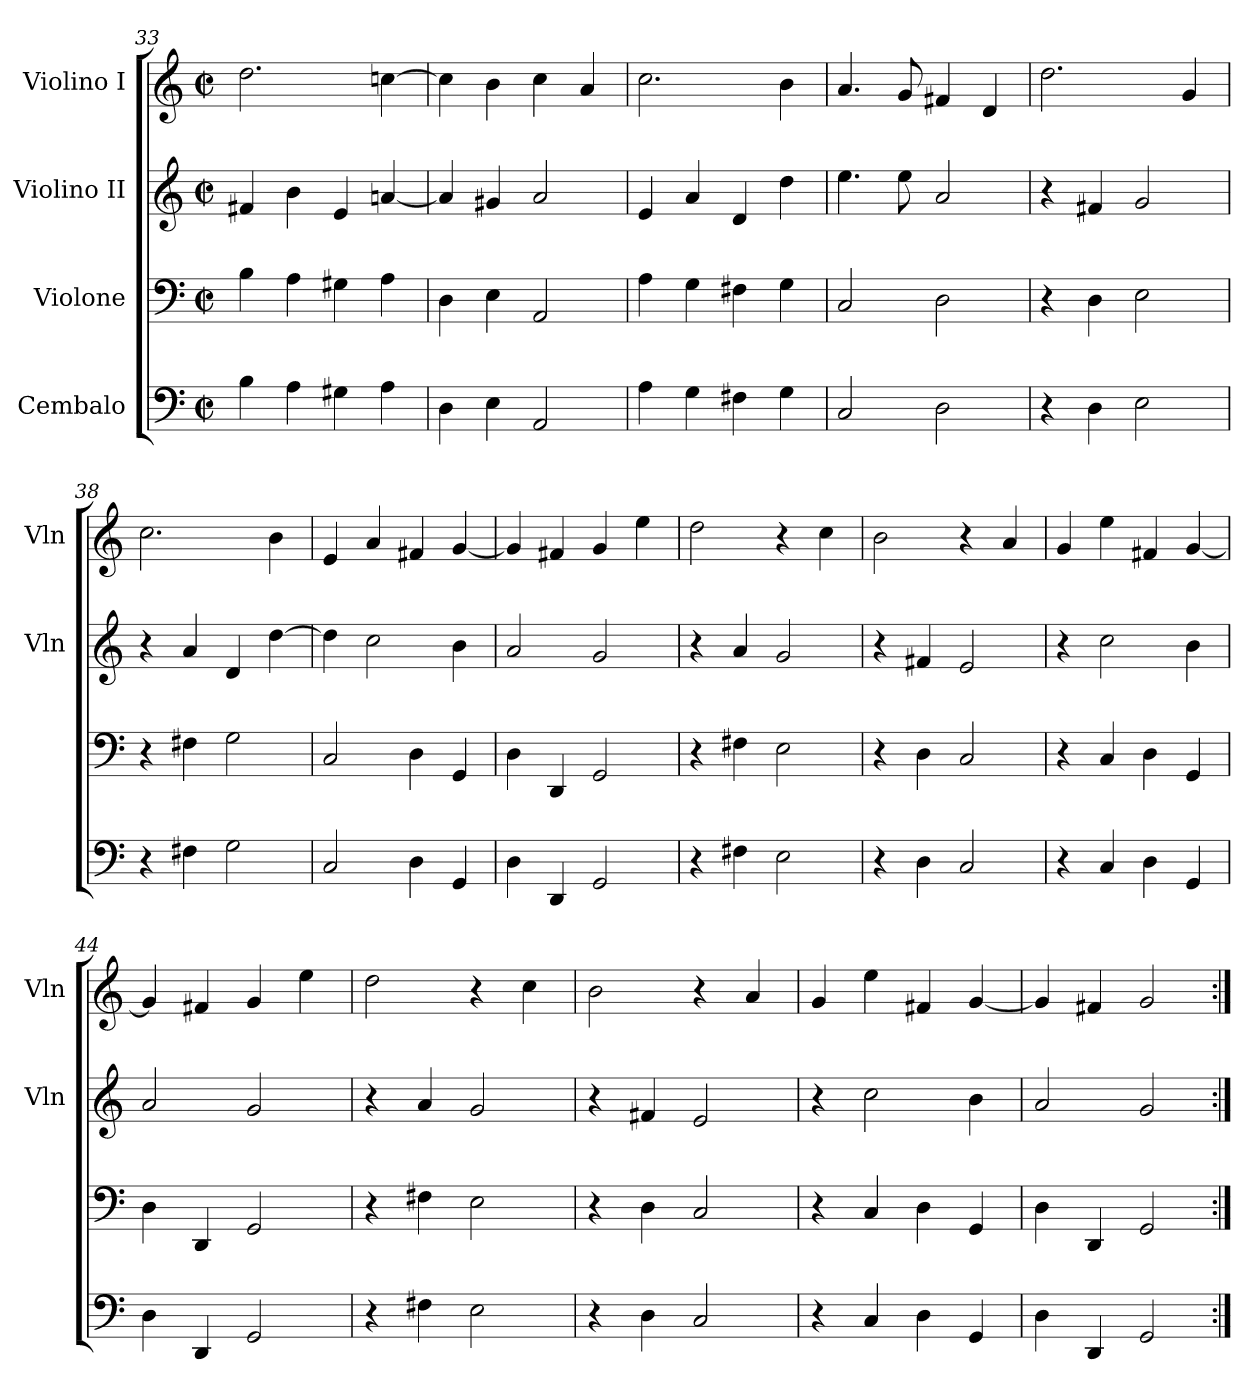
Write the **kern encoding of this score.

**kern	**kern	**kern	**kern
*part4	*part3	*part2	*part1
*staff4	*staff3	*staff2	*staff1
*I"Cembalo	*I"Violone	*I"Violino II	*I"Violino I
*	*	*I'Vln	*I'Vln
*clefF4	*clefF4	*clefG2	*clefG2
*k[]	*k[]	*k[]	*k[]
*M2/2	*M2/2	*M2/2	*M2/2
*met(c|)	*met(c|)	*met(c|)	*met(c|)
=33	=33	=33	=33
4B	4B	4f#X	2.dd
4A	4A	4b	.
4G#X	4G#X	4e	.
4A	4A	[4an	[4ccn
=34	=34	=34	=34
4D	4D	4a]	4cc]
4E	4E	4g#X	4b
2AA	2AA	2a	4cc
.	.	.	4a
=35	=35	=35	=35
4A	4A	4e	2.cc
4G	4G	4a	.
4F#X	4F#X	4d	.
4G	4G	4dd	4b
=36	=36	=36	=36
2C	2C	4.ee	4.a
.	.	8ee	8g
2D	2D	2a	4f#X
.	.	.	4d
=37	=37	=37	=37
4r	4r	4r	2.dd
4D	4D	4f#X	.
2E	2E	2g	.
.	.	.	4g
=38	=38	=38	=38
4r	4r	4r	2.cc
4F#X	4F#X	4a	.
2G	2G	4d	.
.	.	[4dd	4b
=39	=39	=39	=39
2C	2C	4dd]	4e
.	.	2cc	4a
4D	4D	.	4f#X
4GG	4GG	4b	[4g
=40	=40	=40	=40
4D	4D	2a	4g]
4DD	4DD	.	4f#X
2GG	2GG	2g	4g
.	.	.	4ee
=41	=41	=41	=41
4r	4r	4r	2dd
4F#X	4F#X	4a	.
2E	2E	2g	4r
.	.	.	4cc
=42	=42	=42	=42
4r	4r	4r	2b
4D	4D	4f#X	.
2C	2C	2e	4r
.	.	.	4a
=43	=43	=43	=43
4r	4r	4r	4g
4C	4C	2cc	4ee
4D	4D	.	4f#X
4GG	4GG	4b	[4g
=44	=44	=44	=44
4D	4D	2a	4g]
4DD	4DD	.	4f#X
2GG	2GG	2g	4g
.	.	.	4ee
=45	=45	=45	=45
4r	4r	4r	2dd
4F#X	4F#X	4a	.
2E	2E	2g	4r
.	.	.	4cc
=46	=46	=46	=46
4r	4r	4r	2b
4D	4D	4f#X	.
2C	2C	2e	4r
.	.	.	4a
=47	=47	=47	=47
4r	4r	4r	4g
4C	4C	2cc	4ee
4D	4D	.	4f#X
4GG	4GG	4b	[4g
=48	=48	=48	=48
4D	4D	2a	4g]
4DD	4DD	.	4f#X
2GG	2GG	2g	2g
=:|!	=:|!	=:|!	=:|!
*-	*-	*-	*-
